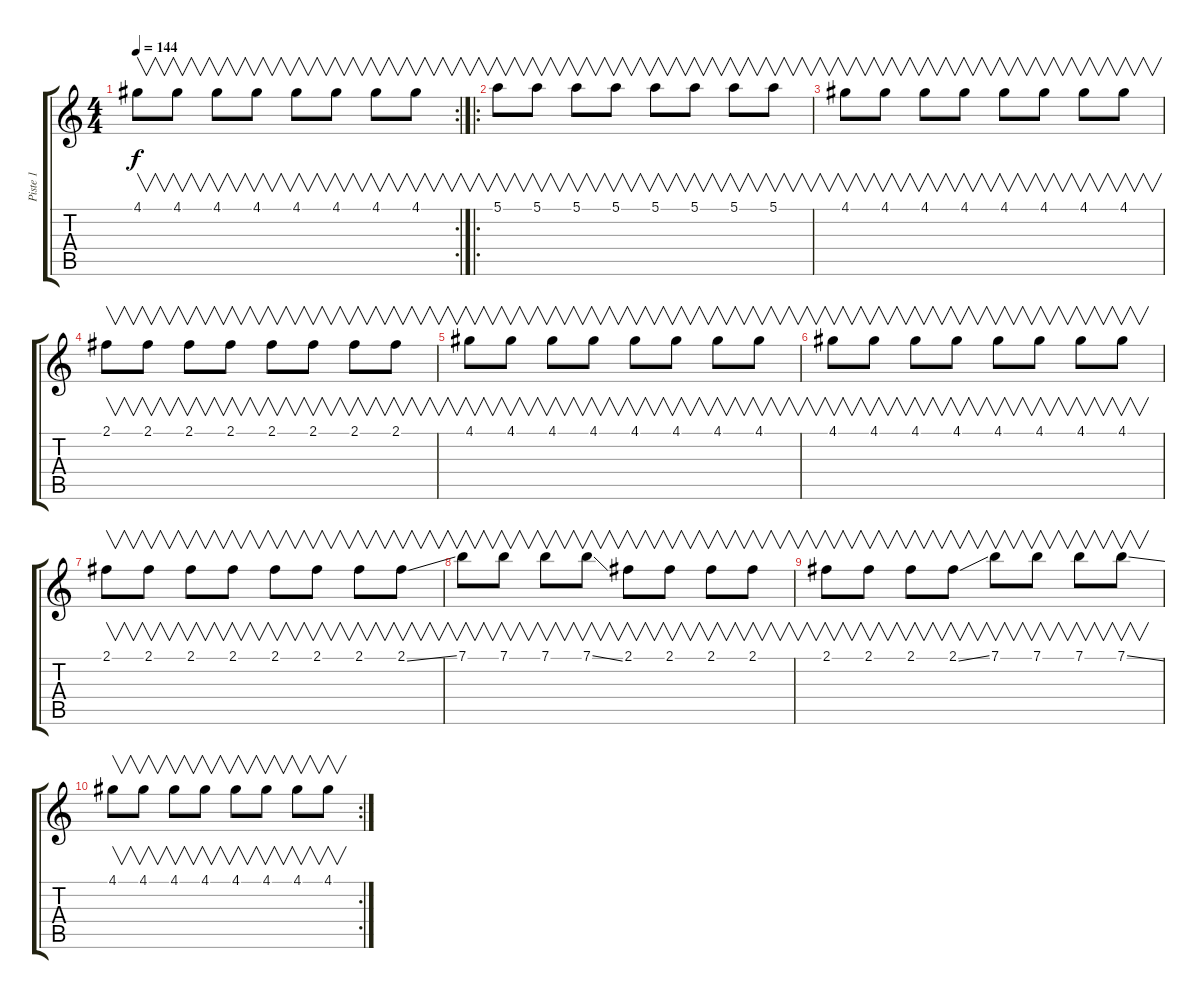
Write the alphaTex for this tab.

\track ("Piste 1" "Piste 1") {instrument electricguitarjazz}
\staff {score tabs}
\tuning (E4 B3 G3 D3 A2 D2) {hide}
\rc 2
\ts (4 4)
\tempo 144
\clef g2
\ks c
4.1.8{v dy f} 4.1.8{v} 4.1.8{v} 4.1.8{v} 4.1.8{v} 4.1.8{v} 4.1.8{v} 4.1.8{v} |
\ro
5.1.8{v} 5.1.8{v} 5.1.8{v} 5.1.8{v} 5.1.8{v} 5.1.8{v} 5.1.8{v} 5.1.8{v} |
4.1.8{v} 4.1.8{v} 4.1.8{v} 4.1.8{v} 4.1.8{v} 4.1.8{v} 4.1.8{v} 4.1.8{v} |
2.1.8{v} 2.1.8{v} 2.1.8{v} 2.1.8{v} 2.1.8{v} 2.1.8{v} 2.1.8{v} 2.1.8{v} |
4.1.8{v} 4.1.8{v} 4.1.8{v} 4.1.8{v} 4.1.8{v} 4.1.8{v} 4.1.8{v} 4.1.8{v} |
4.1.8{v} 4.1.8{v} 4.1.8{v} 4.1.8{v} 4.1.8{v} 4.1.8{v} 4.1.8{v} 4.1.8{v} |
2.1.8{v} 2.1.8{v} 2.1.8{v} 2.1.8{v} 2.1.8{v} 2.1.8{v} 2.1.8{v} 2.1{ss}.8{v} |
7.1.8{v} 7.1.8{v} 7.1.8{v} 7.1{ss}.8{v} 2.1.8{v} 2.1.8{v} 2.1.8{v} 2.1.8{v} |
2.1.8{v} 2.1.8{v} 2.1.8{v} 2.1{ss}.8{v} 7.1.8{v} 7.1.8{v} 7.1.8{v} 7.1{ss}.8{v} |
\rc 2
4.1.8{v} 4.1.8{v} 4.1.8{v} 4.1.8{v} 4.1.8{v} 4.1.8{v} 4.1.8{v} 4.1.8{v}
